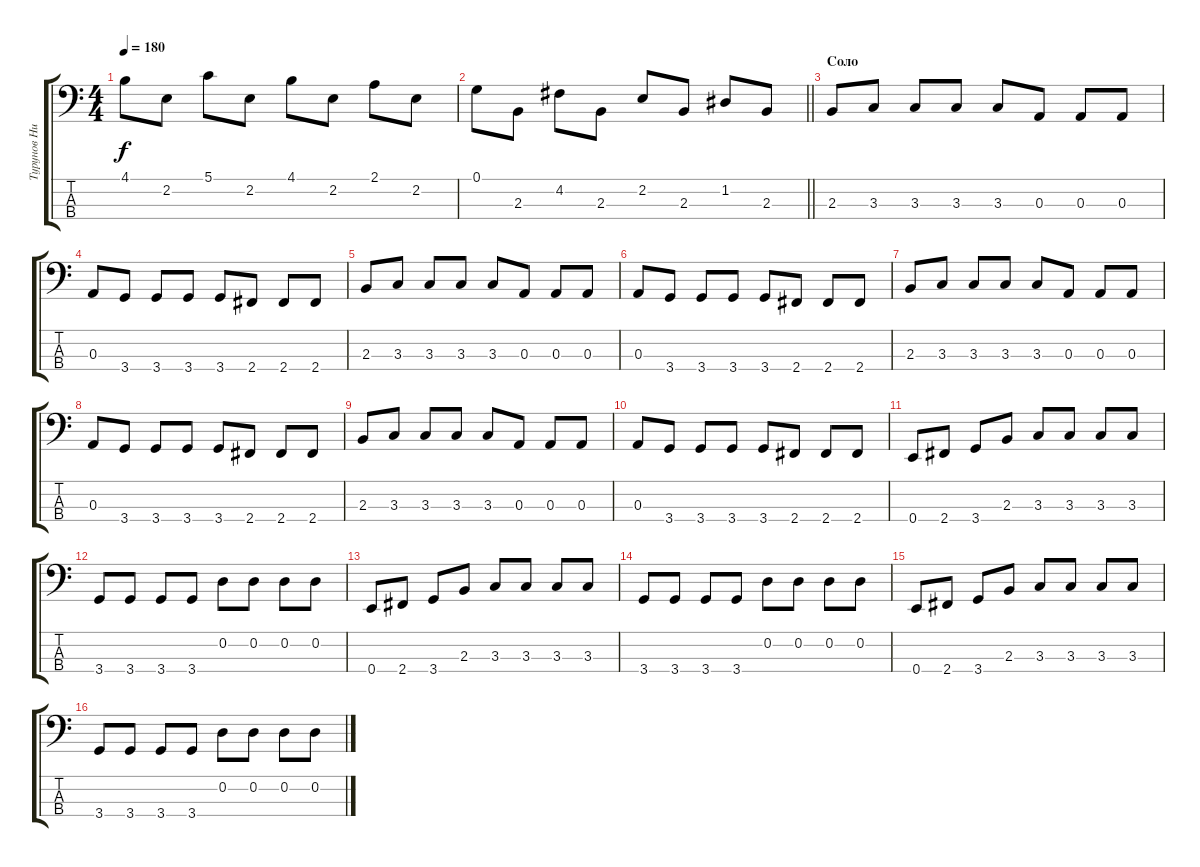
\track ("Турунов Николай" "Турунов Ни") {instrument electricbasspick}
\staff {score tabs}
\tuning (G2 D2 A1 E1) {hide}
\ts (4 4)
\tempo 180
\clef f4
\ks c
4.1.8{dy f} 2.2.8 5.1.8 2.2.8 4.1.8 2.2.8 2.1.8 2.2.8 |
\barLineRight lightlight
0.1.8 2.3.8 4.2.8 2.3.8 2.2.8 2.3.8 1.2.8 2.3.8 |
\section ("" "Соло")
2.3.8 3.3.8 3.3.8 3.3.8 3.3.8 0.3.8 0.3.8 0.3.8 |
0.3.8 3.4.8 3.4.8 3.4.8 3.4.8 2.4.8 2.4.8 2.4.8 |
2.3.8 3.3.8 3.3.8 3.3.8 3.3.8 0.3.8 0.3.8 0.3.8 |
0.3.8 3.4.8 3.4.8 3.4.8 3.4.8 2.4.8 2.4.8 2.4.8 |
2.3.8 3.3.8 3.3.8 3.3.8 3.3.8 0.3.8 0.3.8 0.3.8 |
0.3.8 3.4.8 3.4.8 3.4.8 3.4.8 2.4.8 2.4.8 2.4.8 |
2.3.8 3.3.8 3.3.8 3.3.8 3.3.8 0.3.8 0.3.8 0.3.8 |
0.3.8 3.4.8 3.4.8 3.4.8 3.4.8 2.4.8 2.4.8 2.4.8 |
0.4.8 2.4.8 3.4.8 2.3.8 3.3.8 3.3.8 3.3.8 3.3.8 |
3.4.8 3.4.8 3.4.8 3.4.8 0.2.8 0.2.8 0.2.8 0.2.8 |
0.4.8 2.4.8 3.4.8 2.3.8 3.3.8 3.3.8 3.3.8 3.3.8 |
3.4.8 3.4.8 3.4.8 3.4.8 0.2.8 0.2.8 0.2.8 0.2.8 |
0.4.8 2.4.8 3.4.8 2.3.8 3.3.8 3.3.8 3.3.8 3.3.8 |
3.4.8 3.4.8 3.4.8 3.4.8 0.2.8 0.2.8 0.2.8 0.2.8
